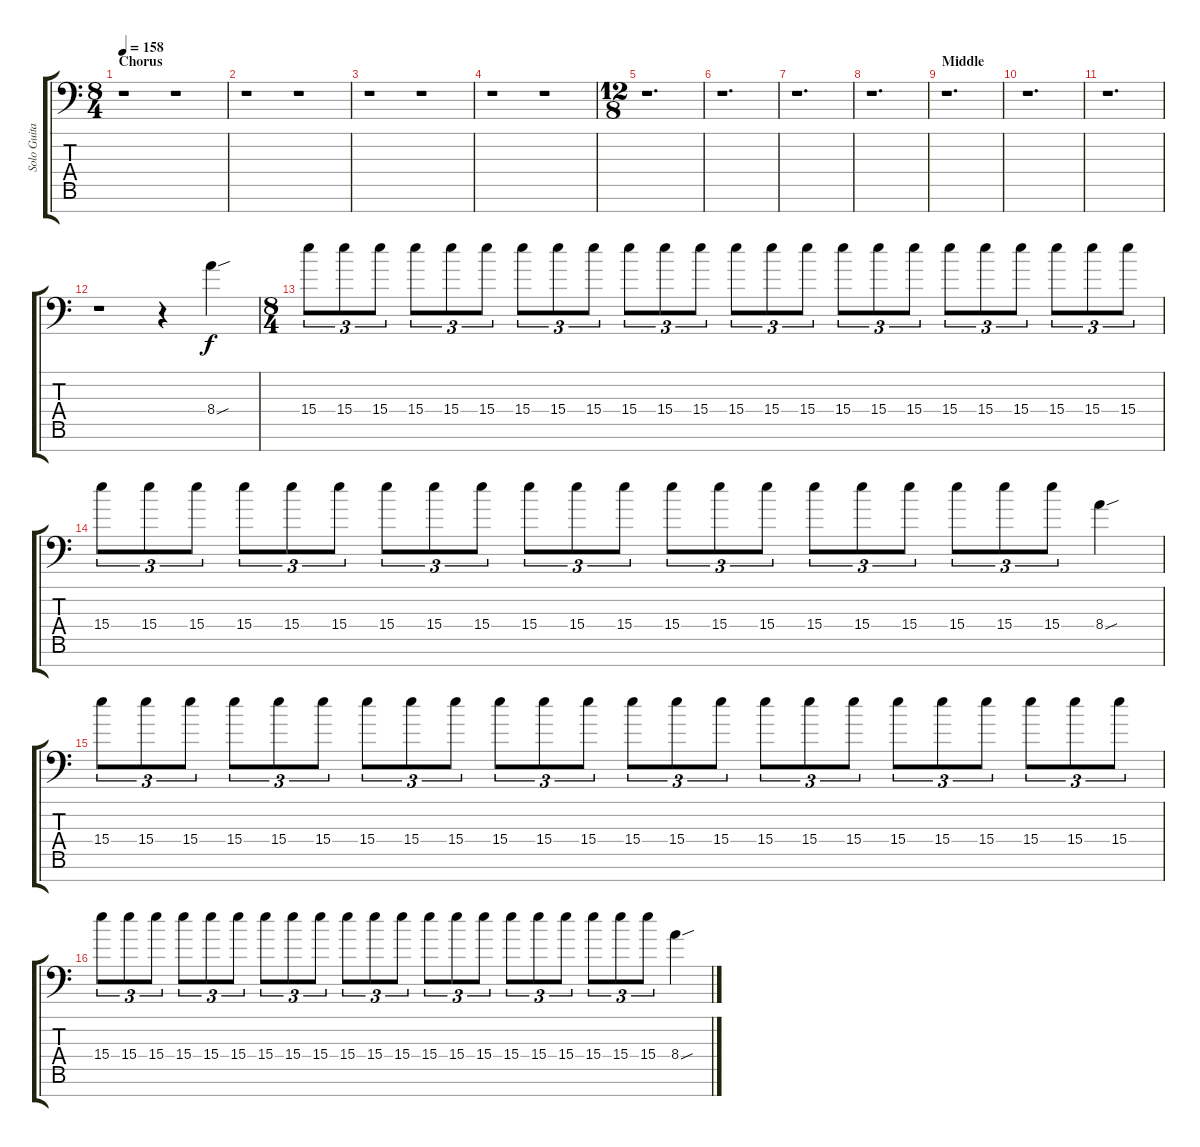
\track ("Solo Guitar" "Solo Guita") {instrument distortionguitar}
\staff {score tabs}
\tuning (Eb4 Bb3 Gb3 Db3 Ab2 Eb2 Bb1) {hide}
\ts (8 4)
\section ("" "Chorus")
\tempo 158
\clef f4
\ks c
r.1{dy fff} r.1 |
r.1 r.1 |
r.1 r.1 |
r.1 r.1 |
\ts (12 8)
r.1{d} |
r.1{d} |
r.1{d} |
r.1{d} |
\section ("" "Middle")
r.1{d} |
r.1{d} |
r.1{d} |
r.1 r.4 8.4{sou}.4{dy f} |
\ts (8 4)
15.4.8{tu (3 2)} 15.4.8{tu (3 2)} 15.4.8{tu (3 2)} 15.4.8{tu (3 2)} 15.4.8{tu (3 2)} 15.4.8{tu (3 2)} 15.4.8{tu (3 2)} 15.4.8{tu (3 2)} 15.4.8{tu (3 2)} 15.4.8{tu (3 2)} 15.4.8{tu (3 2)} 15.4.8{tu (3 2)} 15.4.8{tu (3 2)} 15.4.8{tu (3 2)} 15.4.8{tu (3 2)} 15.4.8{tu (3 2)} 15.4.8{tu (3 2)} 15.4.8{tu (3 2)} 15.4.8{tu (3 2)} 15.4.8{tu (3 2)} 15.4.8{tu (3 2)} 15.4.8{tu (3 2)} 15.4.8{tu (3 2)} 15.4.8{tu (3 2)} |
15.4.8{tu (3 2)} 15.4.8{tu (3 2)} 15.4.8{tu (3 2)} 15.4.8{tu (3 2)} 15.4.8{tu (3 2)} 15.4.8{tu (3 2)} 15.4.8{tu (3 2)} 15.4.8{tu (3 2)} 15.4.8{tu (3 2)} 15.4.8{tu (3 2)} 15.4.8{tu (3 2)} 15.4.8{tu (3 2)} 15.4.8{tu (3 2)} 15.4.8{tu (3 2)} 15.4.8{tu (3 2)} 15.4.8{tu (3 2)} 15.4.8{tu (3 2)} 15.4.8{tu (3 2)} 15.4.8{tu (3 2)} 15.4.8{tu (3 2)} 15.4.8{tu (3 2)} 8.4{sou}.4 |
15.4.8{tu (3 2)} 15.4.8{tu (3 2)} 15.4.8{tu (3 2)} 15.4.8{tu (3 2)} 15.4.8{tu (3 2)} 15.4.8{tu (3 2)} 15.4.8{tu (3 2)} 15.4.8{tu (3 2)} 15.4.8{tu (3 2)} 15.4.8{tu (3 2)} 15.4.8{tu (3 2)} 15.4.8{tu (3 2)} 15.4.8{tu (3 2)} 15.4.8{tu (3 2)} 15.4.8{tu (3 2)} 15.4.8{tu (3 2)} 15.4.8{tu (3 2)} 15.4.8{tu (3 2)} 15.4.8{tu (3 2)} 15.4.8{tu (3 2)} 15.4.8{tu (3 2)} 15.4.8{tu (3 2)} 15.4.8{tu (3 2)} 15.4.8{tu (3 2)} |
15.4.8{tu (3 2)} 15.4.8{tu (3 2)} 15.4.8{tu (3 2)} 15.4.8{tu (3 2)} 15.4.8{tu (3 2)} 15.4.8{tu (3 2)} 15.4.8{tu (3 2)} 15.4.8{tu (3 2)} 15.4.8{tu (3 2)} 15.4.8{tu (3 2)} 15.4.8{tu (3 2)} 15.4.8{tu (3 2)} 15.4.8{tu (3 2)} 15.4.8{tu (3 2)} 15.4.8{tu (3 2)} 15.4.8{tu (3 2)} 15.4.8{tu (3 2)} 15.4.8{tu (3 2)} 15.4.8{tu (3 2)} 15.4.8{tu (3 2)} 15.4.8{tu (3 2)} 8.4{sou}.4
